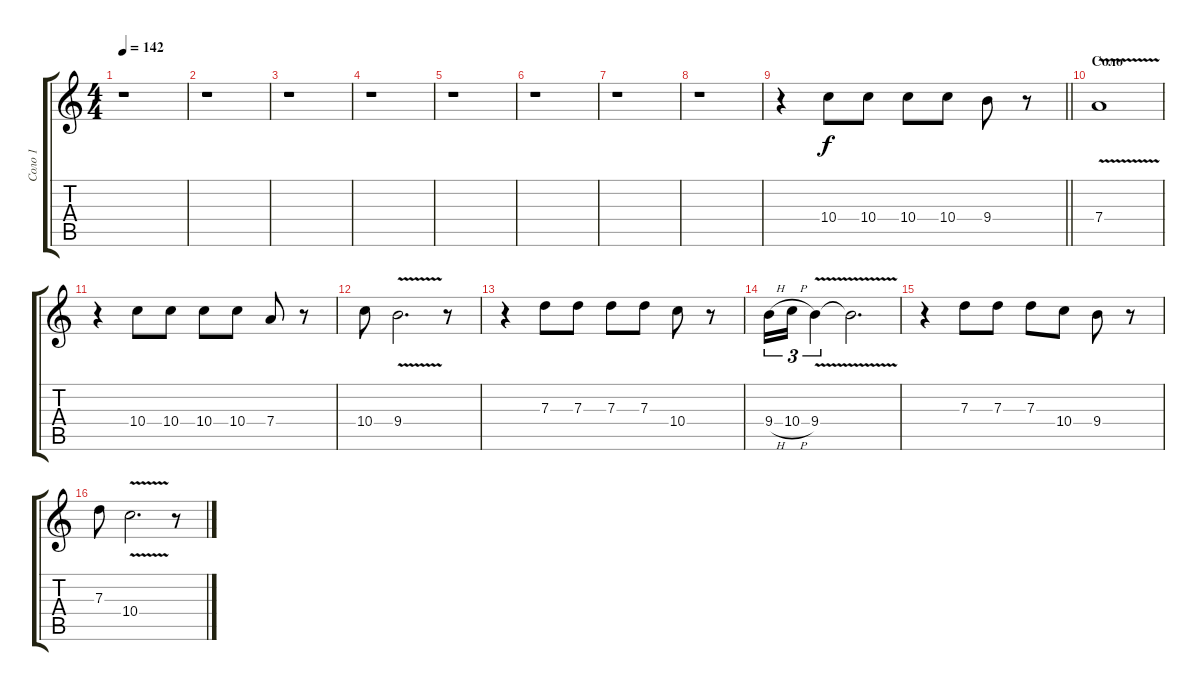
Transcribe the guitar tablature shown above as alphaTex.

\track ("Соло 1" "Соло 1") {instrument overdrivenguitar}
\staff {score tabs}
\tuning (E4 B3 G3 D3 A2 E2) {hide}
\ts (4 4)
\tempo 142
\clef g2
\ks c
r.1{dy f} |
r.1 |
r.1 |
r.1 |
r.1 |
r.1 |
r.1 |
r.1 |
\barLineRight lightlight
r.4 10.4.8 10.4.8 10.4.8 10.4.8 9.4.8 r.8 |
\section ("" "Соло")
7.4{v}.1 |
r.4 10.4.8 10.4.8 10.4.8 10.4.8 7.4.8 r.8 |
10.4.8 9.4{v}.2{d} r.8 |
r.4 7.3.8 7.3.8 7.3.8 7.3.8 10.4.8 r.8 |
9.4{h}.16{tu (3 2)} 10.4{h}.16{tu (3 2)} 9.4{v}.4{tu (3 2)} 9.4{t}.2{d} |
r.4 7.3.8 7.3.8 7.3.8 10.4.8 9.4.8 r.8 |
7.3.8 10.4{v}.2{d} r.8
